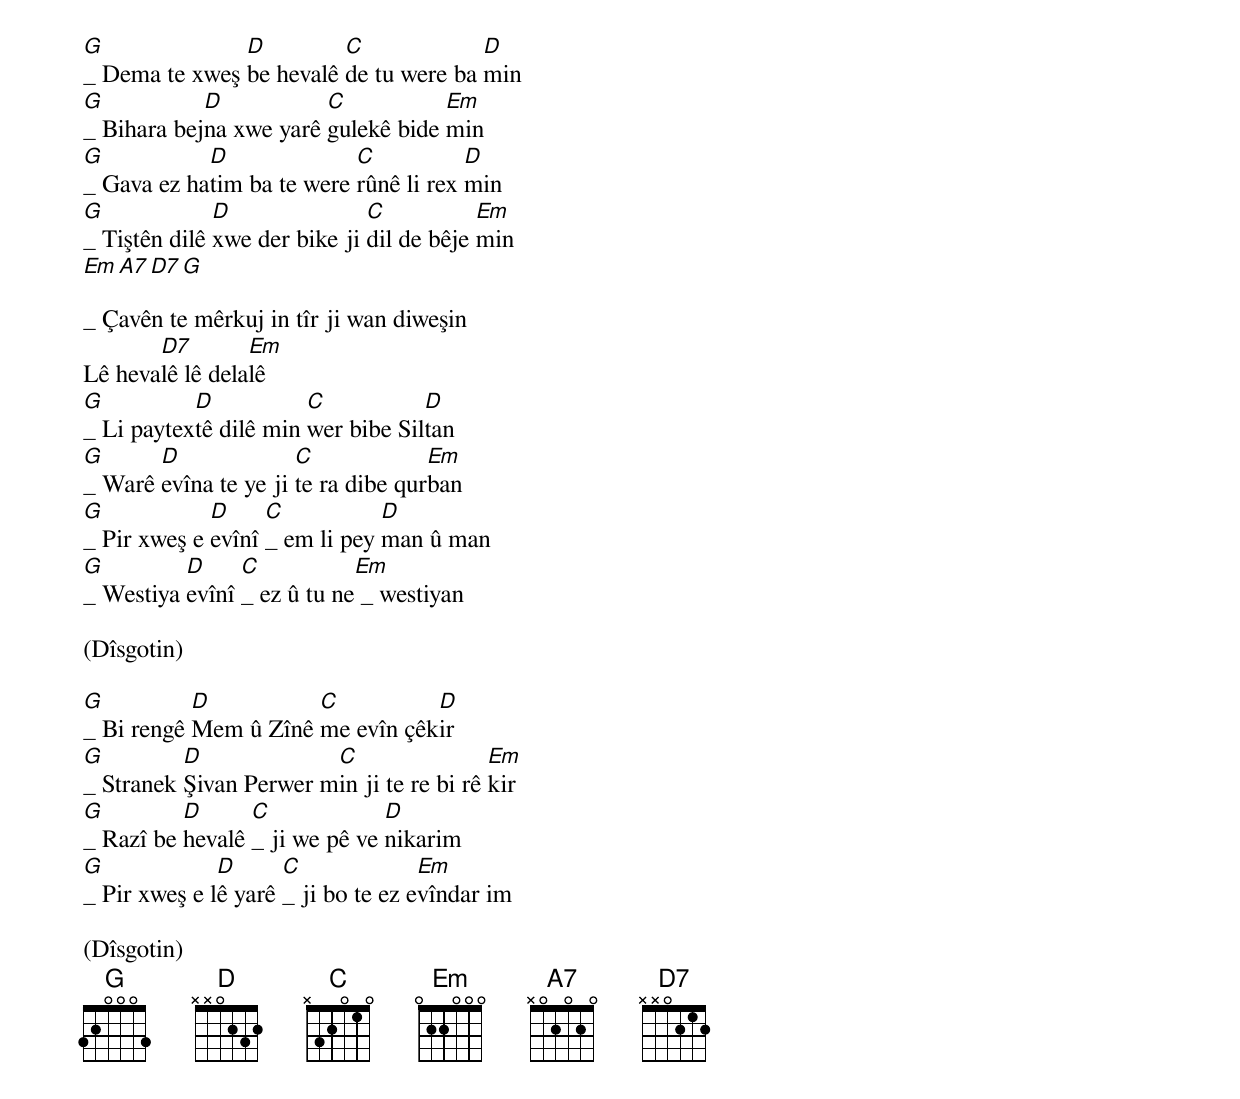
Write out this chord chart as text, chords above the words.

G              D         C             D
_ Dema te xweş be hevalê de tu were ba min
G           D           C           Em
_ Bihara bejna xwe yarê gulekê bide min
G           D              C           D
_ Gava ez hatim ba te were rûnê li rex min
G             D               C           Em
_ Tiştên dilê xwe der bike ji dil de bêje min
Em         A7        D7         G

_ Çavên te mêrkuj in tîr ji wan diweşin
       D7        Em
Lê hevalê lê delalê
G          D           C           D
_ Li paytextê dilê min wer bibe Siltan
G      D              C             Em
_ Warê evîna te ye ji te ra dibe qurban
G            D     C           D
_ Pir xweş e evînî _ em li pey man û man
G         D     C           Em
_ Westiya evînî _ ez û tu ne _ westiyan

(Dîsgotin)

G          D          C          D
_ Bi rengê Mem û Zînê me evîn çêkir
G         D             C                 Em
_ Stranek Şivan Perwer min ji te re bi rê kir
G         D      C             D
_ Razî be hevalê _ ji we pê ve nikarim
G             D      C              Em
_ Pir xweş e lê yarê _ ji bo te ez evîndar im

(Dîsgotin)
